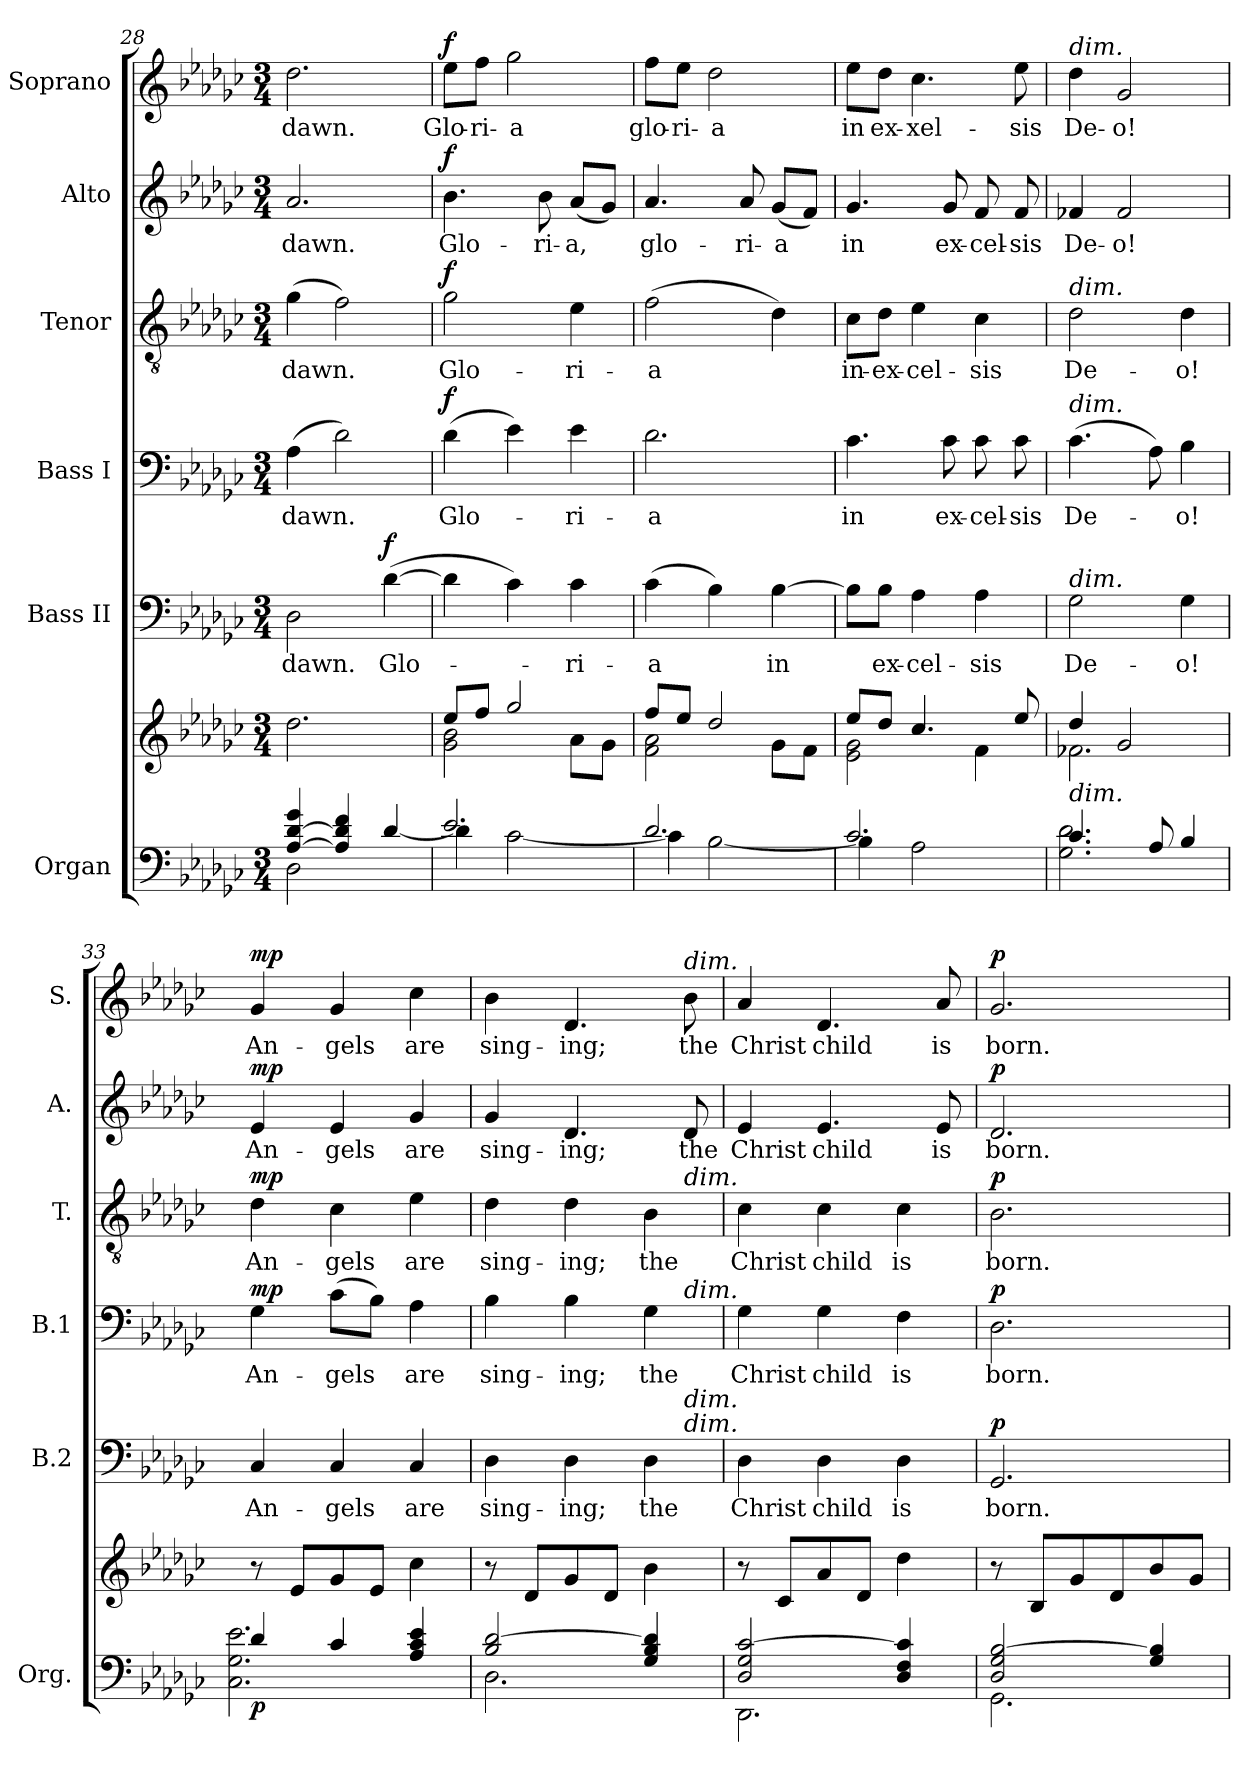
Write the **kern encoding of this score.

**kern	**kern	**dynam	**kern	**text	**dynam	**kern	**text	**dynam	**kern	**text	**dynam	**kern	**text	**dynam	**kern	**text	**dynam
*part6	*part6	*part6	*part5	*part5	*part5	*part4	*part4	*part4	*part3	*part3	*part3	*part2	*part2	*part2	*part1	*part1	*part1
*staff7	*staff6	*staff6/7	*staff5	*staff5	*staff5	*staff4	*staff4	*staff4	*staff3	*staff3	*staff3	*staff2	*staff2	*staff2	*staff1	*staff1	*staff1
*I"Organ	*	*	*I"Bass II	*	*	*I"Bass I	*	*	*I"Tenor	*	*	*I"Alto	*	*	*I"Soprano	*	*
*I'Org.	*	*	*I'B.2	*	*	*I'B.1	*	*	*I'T.	*	*	*I'A.	*	*	*I'S.	*	*
*clefF4	*clefG2	*	*clefF4	*	*	*clefF4	*	*	*clefGv2	*	*	*clefG2	*	*	*clefG2	*	*
*k[b-e-a-d-g-c-]	*k[b-e-a-d-g-c-]	*	*k[b-e-a-d-g-c-]	*	*	*k[b-e-a-d-g-c-]	*	*	*k[b-e-a-d-g-c-]	*	*	*k[b-e-a-d-g-c-]	*	*	*k[b-e-a-d-g-c-]	*	*
*M3/4	*M3/4	*	*M3/4	*	*	*M3/4	*	*	*M3/4	*	*	*M3/4	*	*	*M3/4	*	*
=28	=28	=28	=28	=28	=28	=28	=28	=28	=28	=28	=28	=28	=28	=28	=28	=28	=28
*^	*	*	*	*	*	*	*	*	*	*	*	*	*	*	*	*	*
!	!	!	!	!	!LO:LY:b	!	!	!LO:LY:b	!	!	!LO:LY:b	!	!	!LO:LY:b	!	!	!LO:LY:b	!
[4A-/ [4d-/ 4g-/	2D-\	2.dd-\	.	2D-\	dawn.	.	(>4A-\	dawn.	.	(>4g-\	dawn.	.	2.a-/	dawn.	.	2.dd-\	dawn.	.
4A-/] 4d-/] 4f/	.	.	.	.	.	.	2d-\)	.	.	2f\)	.	.	.	.	.	.	.	.
!	!	!	!	!	!LO:LY:b	!LO:DY:b	!	!	!	!	!	!	!	!	!	!	!	!
[4d-/	4ryy	.	.	(>[4d-\	Glo-	f	.	.	.	.	.	.	.	.	.	.	.	.
=29	=29	=29	=29	=29	=29	=29	=29	=29	=29	=29	=29	=29	=29	=29	=29	=29	=29	=29
*	*	*^	*	*	*	*	*	*	*	*	*	*	*	*	*	*	*	*
!	!	!	!	!	!	!	!	!	!LO:LY:b	!LO:DY:b	!	!LO:LY:b	!LO:DY:b	!	!LO:LY:b	!LO:DY:b	!	!LO:LY:b	!LO:DY:b
2.e-/	4d-\]	8ee-/L	2g-\ 2b-\	.	4d-\]	.	.	(>4d-\	Glo-	f	2g-\	Glo-	f	4.b-\	Glo-	f	8ee-\L	Glo-	f
!	!	!	!	!	!	!	!	!	!	!	!	!	!	!	!	!	!	!LO:LY:b	!
.	.	8ff/J	.	.	.	.	.	.	.	.	.	.	.	.	.	.	8ff\J	-ri-	.
!	!	!	!	!	!	!	!	!	!	!	!	!	!	!	!	!	!	!LO:LY:b	!
.	[2c-\	2gg-/	.	.	4c-\)	.	.	4e-\)	.	.	.	.	.	.	.	.	2gg-\	-a	.
!	!	!	!	!	!	!	!	!	!	!	!	!	!	!	!LO:LY:b	!	!	!	!
.	.	.	.	.	.	.	.	.	.	.	.	.	.	8b-\	-ri-	.	.	.	.
!	!	!	!	!	!	!LO:LY:b	!	!	!LO:LY:b	!	!	!LO:LY:b	!	!	!LO:LY:b	!	!	!	!
.	.	.	8a-\L	.	4c-\	-ri-	.	4e-\	-ri-	.	4e-\	-ri-	.	(<8a-/L	-a,	.	.	.	.
.	.	.	8g-\J	.	.	.	.	.	.	.	.	.	.	8g-/J)	.	.	.	.	.
=30	=30	=30	=30	=30	=30	=30	=30	=30	=30	=30	=30	=30	=30	=30	=30	=30	=30	=30	=30
!	!	!	!	!	!	!LO:LY:b	!	!	!LO:LY:b	!	!	!LO:LY:b	!	!	!LO:LY:b	!	!	!LO:LY:b	!
2.d-/	4c-\]	8ff/L	2f\ 2a-\	.	(>4c-\	-a	.	2.d-\	-a	.	(>2f\	-a	.	4.a-/	glo-	.	8ff\L	glo-	.
!	!	!	!	!	!	!	!	!	!	!	!	!	!	!	!	!	!	!LO:LY:b	!
.	.	8ee-/J	.	.	.	.	.	.	.	.	.	.	.	.	.	.	8ee-\J	-ri-	.
!	!	!	!	!	!	!	!	!	!	!	!	!	!	!	!	!	!	!LO:LY:b	!
.	[2B-\	2dd-/	.	.	4B-\)	.	.	.	.	.	.	.	.	.	.	.	2dd-\	-a	.
!	!	!	!	!	!	!	!	!	!	!	!	!	!	!	!LO:LY:b	!	!	!	!
.	.	.	.	.	.	.	.	.	.	.	.	.	.	8a-/	-ri-	.	.	.	.
!	!	!	!	!	!	!LO:LY:b	!	!	!	!	!	!	!	!	!LO:LY:b	!	!	!	!
.	.	.	8g-\L	.	[4B-\	in	.	.	.	.	4d-\)	.	.	(<8g-/L	-a	.	.	.	.
.	.	.	8f\J	.	.	.	.	.	.	.	.	.	.	8f/J)	.	.	.	.	.
!!LO:PB:g=z
=31	=31	=31	=31	=31	=31	=31	=31	=31	=31	=31	=31	=31	=31	=31	=31	=31	=31	=31	=31
!	!	!	!	!	!	!	!	!	!LO:LY:b	!	!	!LO:LY:b	!	!	!LO:LY:b	!	!	!LO:LY:b	!
2.c-/	4B-\]	8ee-/L	2e-\ 2g-\	.	8B-\L]	.	.	4.c-\	in	.	8c-\L	in-	.	4.g-/	in	.	8ee-\L	in	.
!	!	!	!	!	!	!LO:LY:b	!	!	!	!	!	!LO:LY:b	!	!	!	!	!	!LO:LY:b	!
.	.	8dd-/J	.	.	8B-\J	ex-	.	.	.	.	8d-\J	-ex-	.	.	.	.	8dd-\J	ex-	.
!	!	!	!	!	!	!LO:LY:b	!	!	!	!	!	!LO:LY:b	!	!	!	!	!	!LO:LY:b	!
.	2A-\	4.cc-/	.	.	4A-\	-cel-	.	.	.	.	4e-\	-cel-	.	.	.	.	4.cc-\	-xel-	.
!	!	!	!	!	!	!	!	!	!LO:LY:b	!	!	!	!	!	!LO:LY:b	!	!	!	!
.	.	.	.	.	.	.	.	8c-\	ex-	.	.	.	.	8g-/	ex-	.	.	.	.
!	!	!	!	!	!	!LO:LY:b	!	!	!LO:LY:b	!	!	!LO:LY:b	!	!	!LO:LY:b	!	!	!	!
.	.	.	4f\	.	4A-\	-sis	.	8c-\	-cel-	.	4c-\	-sis	.	8f/	-cel-	.	.	.	.
!	!	!	!	!	!	!	!	!	!LO:LY:b	!	!	!	!	!	!LO:LY:b	!	!	!LO:LY:b	!
.	.	8ee-/	.	.	.	.	.	8c-\	-sis	.	.	.	.	8f/	-sis	.	8ee-\	-sis	.
=32	=32	=32	=32	=32	=32	=32	=32	=32	=32	=32	=32	=32	=32	=32	=32	=32	=32	=32	=32
!	!	!	!	!	!	!	!	!	!	!	!	!	!	!	!	!	!LO:TX:a:i:t=dim.	!	!
!	!	!	!	!	!	!	!	!	!	!	!LO:TX:a:i:t=dim.	!	!	!	!	!	!	!	!
!	!	!	!	!	!	!	!	!LO:TX:a:i:t=dim.	!	!	!	!	!	!	!	!	!	!	!
!	!	!	!	!	!LO:TX:a:i:t=dim.	!	!	!	!	!	!	!	!	!	!	!	!	!	!
!LO:TX:a:i:t=dim.	!	!	!	!	!	!	!	!	!	!	!	!	!	!	!	!	!	!	!
!	!	!	!	!	!	!LO:LY:b	!	!	!LO:LY:b	!	!	!LO:LY:b	!	!	!LO:LY:b	!	!	!LO:LY:b	!
4.c-/	2.G-\ 2.d-\	4dd-/	2.f-X\	.	2G-\	De-	.	(>4.c-\	De-	.	2d-\	De-	.	4f-X/	De-	.	4dd-\	De-	.
!	!	!	!	!	!	!	!	!	!	!	!	!	!	!	!LO:LY:b	!	!	!LO:LY:b	!
.	.	2g-/	.	.	.	.	.	.	.	.	.	.	.	2f-/	-o!	.	2g-/	-o!	.
8A-/	.	.	.	.	.	.	.	8A-\)	.	.	.	.	.	.	.	.	.	.	.
!	!	!	!	!	!	!LO:LY:b	!	!	!LO:LY:b	!	!	!LO:LY:b	!	!	!	!	!	!	!
4B-/	.	.	.	.	4G-\	-o!	.	4B-\	-o!	.	4d-\	-o!	.	.	.	.	.	.	.
*	*	*v	*v	*	*	*	*	*	*	*	*	*	*	*	*	*	*	*	*
=33	=33	=33	=33	=33	=33	=33	=33	=33	=33	=33	=33	=33	=33	=33	=33	=33	=33	=33
!	!	!	!LO:DY:b=2	!	!LO:LY:b	!LO:DY:b	!	!LO:LY:b	!	!	!LO:LY:b	!	!	!LO:LY:b	!	!	!LO:LY:b	!
!	!	!	!	!	!	!LO:DY:n=1:b	!	!	!LO:DY:b	!	!	!LO:DY:b	!	!	!LO:DY:b	!	!	!LO:DY:b
4d-/	2.C-\ 2.G-\ 2.e-\	8r	p	4C-/	An-	mp mp	4G-\	An-	mp	4d-\	An-	mp	4e-/	An-	mp	4g-/	An-	mp
.	.	8e-/L	.	.	.	.	.	.	.	.	.	.	.	.	.	.	.	.
!	!	!	!	!	!LO:LY:b	!	!	!LO:LY:b	!	!	!LO:LY:b	!	!	!LO:LY:b	!	!	!LO:LY:b	!
4c-/	.	8g-/	.	4C-/	-gels	.	(>8c-\L	-gels	.	4c-\	-gels	.	4e-/	-gels	.	4g-/	-gels	.
.	.	8e-/J	.	.	.	.	8B-\J)	.	.	.	.	.	.	.	.	.	.	.
!	!	!	!	!	!LO:LY:b	!	!	!LO:LY:b	!	!	!LO:LY:b	!	!	!LO:LY:b	!	!	!LO:LY:b	!
4A-/ 4c-/ 4e-/	.	4cc-\	.	4C-/	are	.	4A-\	are	.	4e-\	are	.	4g-/	are	.	4cc-\	are	.
=34	=34	=34	=34	=34	=34	=34	=34	=34	=34	=34	=34	=34	=34	=34	=34	=34	=34	=34
!	!	!	!	!	!LO:LY:b	!	!	!LO:LY:b	!	!	!LO:LY:b	!	!	!LO:LY:b	!	!	!LO:LY:b	!
*	*	*	*	*^	*	*	*^	*	*	*^	*	*	*	*	*	*	*	*
2B-/ [2d-/	2.D-\	8r	.	4D-\	2ryy	sing-	.	4B-\	2ryy	sing-	.	4d-\	2ryy	sing-	.	4g-/	sing-	.	4b-\	sing-	.
.	.	8d-/L	.	.	.	.	.	.	.	.	.	.	.	.	.	.	.	.	.	.	.
!	!	!	!	!	!	!LO:LY:b	!	!	!	!LO:LY:b	!	!	!	!LO:LY:b	!	!	!LO:LY:b	!	!	!LO:LY:b	!
.	.	8g-/	.	4D-\	.	-ing;	.	4B-\	.	-ing;	.	4d-\	.	-ing;	.	4.d-/	-ing;	.	4.d-/	-ing;	.
.	.	8d-/J	.	.	.	.	.	.	.	.	.	.	.	.	.	.	.	.	.	.	.
!	!	!	!	!	!	!LO:LY:b	!	!	!	!LO:LY:b	!	!	!	!LO:LY:b	!	!	!	!	!	!	!
4G-/ 4B-/ 4d-/]	.	4b-\	.	4D-\	8ryy	the	.	4G-\	8ryy	the	.	4B-\	8ryy	the	.	.	.	.	.	.	.
!	!	!	!	!	!	!	!	!	!	!	!	!	!	!	!	!	!	!	!LO:TX:a:i:t=dim.	!	!
!	!	!	!	!	!	!	!	!	!	!	!	!	!LO:TX:a:i:t=dim.	!	!	!	!	!	!	!	!
!	!	!	!	!	!	!	!	!	!LO:TX:a:i:t=dim.	!	!	!	!	!	!	!	!	!	!	!	!
!	!	!	!	!	!LO:TX:a:i:t=dim.	!	!	!	!	!	!	!	!	!	!	!	!	!	!	!	!
!	!	!	!	!	!LO:TX:a:i:t=dim.	!	!	!	!	!	!	!	!	!	!	!	!	!	!	!	!
!	!	!	!	!	!	!	!	!	!	!	!	!	!	!	!	!	!LO:LY:b	!	!	!LO:LY:b	!
.	.	.	.	.	8ryy	.	.	.	8ryy	.	.	.	8ryy	.	.	8d-/	the	.	8b-\	the	.
=35	=35	=35	=35	=35	=35	=35	=35	=35	=35	=35	=35	=35	=35	=35	=35	=35	=35	=35	=35	=35	=35
!	!	!	!	!	!	!LO:LY:b	!	!	!	!LO:LY:b	!	!	!	!LO:LY:b	!	!	!LO:LY:b	!	!	!LO:LY:b	!
*	*	*	*	*v	*v	*	*	*	*	*	*	*v	*v	*	*	*	*	*	*	*	*
*	*	*	*	*	*	*	*v	*v	*	*	*	*	*	*	*	*	*	*	*
2D-/ 2G-/ [2c-/	2.DD-\	8r	.	4D-\	Christ	.	4G-\	Christ	.	4c-\	Christ	.	4e-/	Christ	.	4a-/	Christ	.
.	.	8c-/L	.	.	.	.	.	.	.	.	.	.	.	.	.	.	.	.
!	!	!	!	!	!LO:LY:b	!	!	!LO:LY:b	!	!	!LO:LY:b	!	!	!LO:LY:b	!	!	!LO:LY:b	!
.	.	8a-/	.	4D-\	child	.	4G-\	child	.	4c-\	child	.	4.e-/	child	.	4.d-/	child	.
.	.	8d-/J	.	.	.	.	.	.	.	.	.	.	.	.	.	.	.	.
!	!	!	!	!	!LO:LY:b	!	!	!LO:LY:b	!	!	!LO:LY:b	!	!	!	!	!	!	!
4D-/ 4F/ 4c-/]	.	4dd-\	.	4D-\	is	.	4F\	is	.	4c-\	is	.	.	.	.	.	.	.
!	!	!	!	!	!	!	!	!	!	!	!	!	!	!LO:LY:b	!	!	!LO:LY:b	!
.	.	.	.	.	.	.	.	.	.	.	.	.	8e-/	is	.	8a-/	is	.
!!LO:LB:g=z
=36	=36	=36	=36	=36	=36	=36	=36	=36	=36	=36	=36	=36	=36	=36	=36	=36	=36	=36
!	!	!	!	!	!LO:LY:b	!LO:DY:b	!	!LO:LY:b	!LO:DY:b	!	!LO:LY:b	!LO:DY:b	!	!LO:LY:b	!LO:DY:b	!	!LO:LY:b	!LO:DY:b
2D-/ 2G-/ [2B-/	2.GG-\	8r	.	2.GG-/	born.	p	2.D-\	born.	p	2.B-\	born.	p	2.d-/	born.	p	2.g-/	born.	p
.	.	8B-/L	.	.	.	.	.	.	.	.	.	.	.	.	.	.	.	.
.	.	8g-/	.	.	.	.	.	.	.	.	.	.	.	.	.	.	.	.
.	.	8d-/	.	.	.	.	.	.	.	.	.	.	.	.	.	.	.	.
4G-/ 4B-/]	.	8b-/	.	.	.	.	.	.	.	.	.	.	.	.	.	.	.	.
.	.	8g-/J	.	.	.	.	.	.	.	.	.	.	.	.	.	.	.	.
*v	*v	*	*	*	*	*	*	*	*	*	*	*	*	*	*	*	*	*
=	=	=	=	=	=	=	=	=	=	=	=	=	=	=	=	=	=
*-	*-	*-	*-	*-	*-	*-	*-	*-	*-	*-	*-	*-	*-	*-	*-	*-	*-
